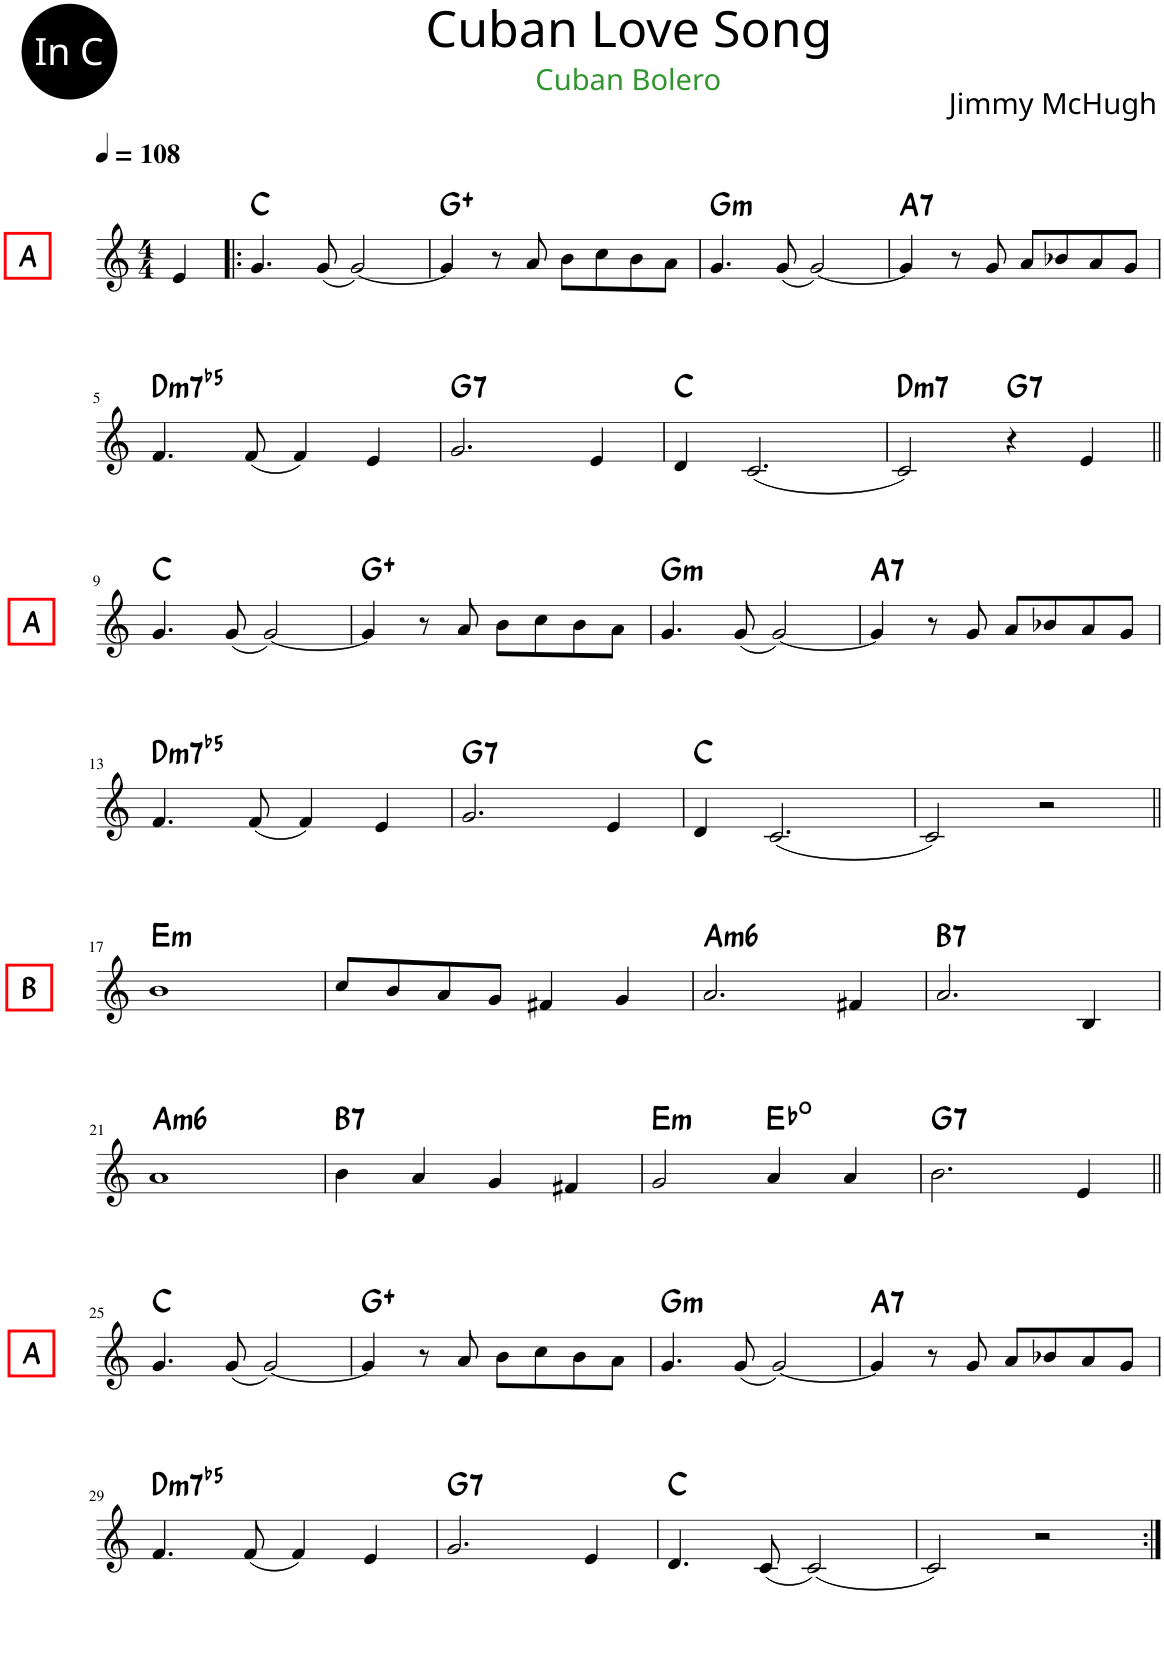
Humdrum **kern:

**kern	**harte
*part1	*part1
*staff1	*
*I"Piano	*
*I'Pno.	*
*clefG2	*
*k[]	*
*M4/4	*
*MM108	*
=	=
!LO:TX:a:B:t=A	!
4e/	.
=1!|:	=1!|:
4.g/	C:maj
(8g/	.
[2g/)	.
=2	=2
4g/]	G:aug
8r	.
8a/	.
8b\L	.
8cc\	.
8b\	.
8a\J	.
=3	=3
!	!LO:H:kt=m
4.g/	G:min
(8g/	.
[2g/)	.
=4	=4
!	!LO:H:kt=7
4g/]	A:7
8r	.
8g/	.
8a/L	.
8b-X/	.
8a/	.
8g/J	.
!!LO:LB:g=z
=5	=5
!	!LO:H:kt=m7b5
4.f/	D:hdim7
(8f/	.
4f/)	.
4e/	.
=6	=6
!	!LO:H:kt=7
2.g/	G:7
4e/	.
=7	=7
4d/	C:maj
(2.c/	.
=8	=8
!	!LO:H:kt=m7
2c/)	D:min7
!	!LO:H:kt=7
4r	G:7
4e/	.
!!LO:LB:g=z
=9||	=9||
!LO:TX:a:B:t=A	!
4.g/	C:maj
(8g/	.
[2g/)	.
=10	=10
4g/]	G:aug
8r	.
8a/	.
8b\L	.
8cc\	.
8b\	.
8a\J	.
=11	=11
!	!LO:H:kt=m
4.g/	G:min
(8g/	.
[2g/)	.
=12	=12
!	!LO:H:kt=7
4g/]	A:7
8r	.
8g/	.
8a/L	.
8b-X/	.
8a/	.
8g/J	.
!!LO:LB:g=z
=13	=13
!	!LO:H:kt=m7b5
4.f/	D:hdim7
(8f/	.
4f/)	.
4e/	.
=14	=14
!	!LO:H:kt=7
2.g/	G:7
4e/	.
=15	=15
4d/	C:maj
(2.c/	.
=16	=16
2c/)	.
2r	.
!!LO:LB:g=z
=17||	=17||
!LO:TX:a:B:t=B	!LO:H:kt=m
1b	E:min
=18	=18
8cc/L	.
8b/	.
8a/	.
8g/J	.
4f#X/	.
4g/	.
=19	=19
!	!LO:H:kt=m6
2.a/	A:min6
4f#X/	.
=20	=20
!	!LO:H:kt=7
2.a/	B:7
4B/	.
!!LO:LB:g=z
=21	=21
!	!LO:H:kt=m6
1a	A:min6
=22	=22
!	!LO:H:kt=7
4b\	B:7
4a/	.
4g/	.
4f#X/	.
=23	=23
!	!LO:H:kt=m
2g/	E:min
4a/	Eb:dim
4a/	.
=24	=24
!	!LO:H:kt=7
2.b\	G:7
4e/	.
!!LO:LB:g=z
=25||	=25||
!LO:TX:a:B:t=A	!
4.g/	C:maj
(8g/	.
[2g/)	.
=26	=26
4g/]	G:aug
8r	.
8a/	.
8b\L	.
8cc\	.
8b\	.
8a\J	.
=27	=27
!	!LO:H:kt=m
4.g/	G:min
(8g/	.
[2g/)	.
=28	=28
!	!LO:H:kt=7
4g/]	A:7
8r	.
8g/	.
8a/L	.
8b-X/	.
8a/	.
8g/J	.
!!LO:LB:g=z
=29	=29
!	!LO:H:kt=m7b5
4.f/	D:hdim7
(8f/	.
4f/)	.
4e/	.
=30	=30
!	!LO:H:kt=7
2.g/	G:7
4e/	.
=31	=31
4.d/	C:maj
(8c/	.
(2c/)	.
=32	=32
2c/)	.
2r	.
=:|!	=:|!
*-	*-
